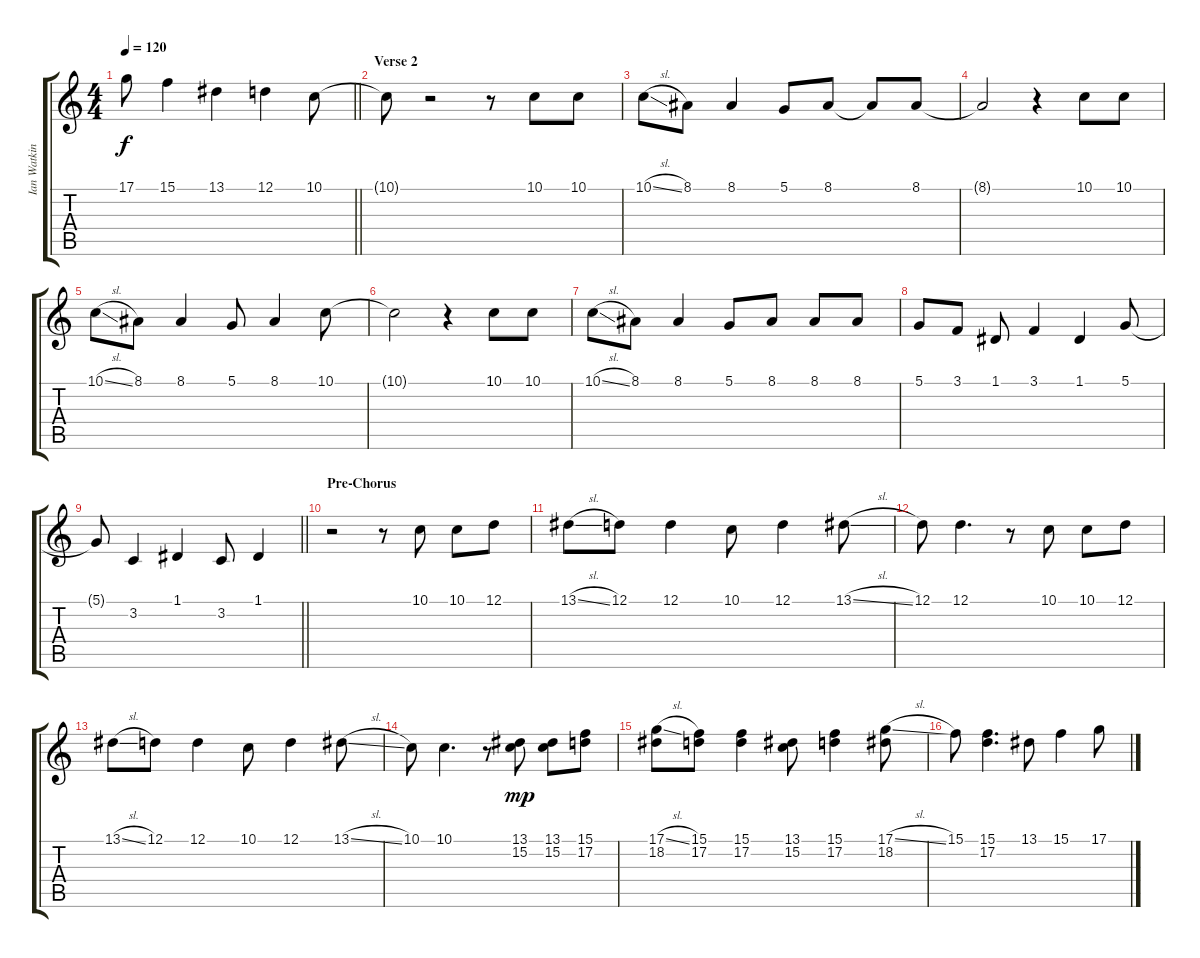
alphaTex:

\track ("Ian Watkins - Vocals" "Ian Watkin") {instrument lead1square}
\staff {score tabs}
\tuning (D4 A3 F3 C3 G2 C2) {hide}
\ts (4 4)
\tempo 120
\clef g2
\barLineRight lightlight
\ks c
17.1{t}.8{dy f} 15.1.4 13.1.4 12.1.4 10.1.8 |
\section ("" "Verse 2")
10.1{t}.8 r.2 r.8 10.1.8 10.1.8 |
10.1{sl}.8 8.1.8 8.1.4 5.1.8 8.1.8 8.1{t}.8 8.1.8 |
8.1{t}.2 r.4 10.1.8 10.1.8 |
10.1{sl}.8 8.1.8 8.1.4 5.1.8 8.1.4 10.1.8 |
10.1{t}.2 r.4 10.1.8 10.1.8 |
10.1{sl}.8 8.1.8 8.1.4 5.1.8 8.1.8 8.1.8 8.1.8 |
5.1.8 3.1.8 1.1.8 3.1.4 1.1.4 5.1.8 |
\barLineRight lightlight
5.1{t}.8 3.2.4 1.1.4 3.2.8 1.1.4 |
\section ("" "Pre-Chorus")
r.2 r.8 10.1.8 10.1.8 12.1.8 |
13.1{sl}.8 12.1.8 12.1.4 10.1.8 12.1.4 13.1{sl}.8 |
12.1.8 12.1.4{d} r.8 10.1.8 10.1.8 12.1.8 |
13.1{sl}.8 12.1.8 12.1.4 10.1.8 12.1.4 13.1{sl}.8 |
10.1.8 10.1.4{d} r.8 (13.1 15.2).8{dy mp} (13.1 15.2).8 (15.1 17.2).8 |
(17.1{sl} 18.2).8 (15.1 17.2).8 (15.1 17.2).4 (13.1 15.2).8 (15.1 17.2).4 (17.1{sl} 18.2).8 |
15.1.8 (15.1 17.2).4{d} 13.1.8 15.1.4 17.1{sl}.8
